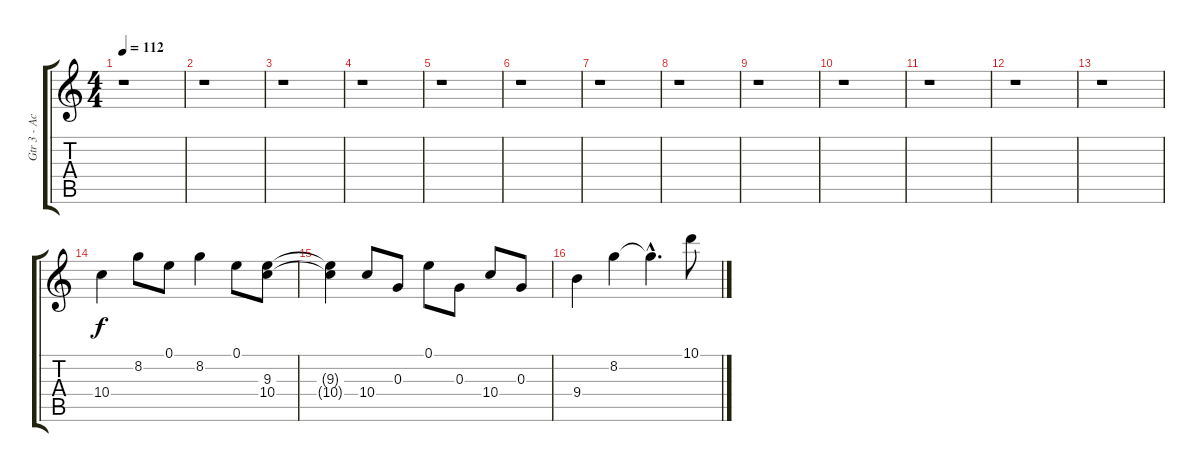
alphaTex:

\track ("Gtr 3 - Acoustic" "Gtr 3 - Ac") {instrument acousticguitarsteel}
\staff {score tabs}
\tuning (E4 B3 G3 D3 A2 E2) {hide}
\ts (4 4)
\tempo 112
\clef g2
\ks c
r.1{dy f instrument acousticguitarsteel} |
r.1 |
r.1 |
r.1 |
r.1 |
r.1 |
r.1 |
r.1 |
r.1 |
r.1 |
r.1 |
r.1 |
r.1 |
10.4.4 8.2.8 0.1.8 8.2.4 0.1.8 (9.3 10.4).8 |
(9.3{t} 10.4{t}).4 10.4.8 0.3.8 0.1.8 0.3.8 10.4.8 0.3.8 |
9.4.4 8.2.4 8.2{hac t}.4{d} 10.1.8
